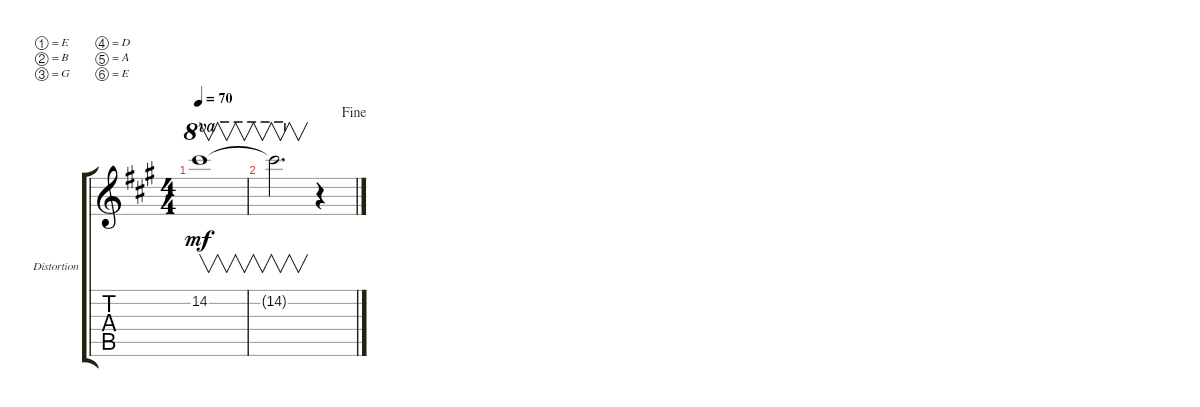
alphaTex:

\bracketExtendMode groupsimilarinstruments
\firstSystemTrackNameOrientation horizontal
\otherSystemsTrackNameOrientation horizontal
\track ("Distortion Lead Guitar" "Distortion") {instrument distortionguitar}
\staff {score tabs}
\tuning (E5 B4 G4 D4 A3 E3)
\ts (4 4)
\tempo 70
\clef g2
\ks a
14.2{t}.1{v ot 8va dy mf} |
\jump fine
14.2{t}.2{v d ot 8va} r.4
